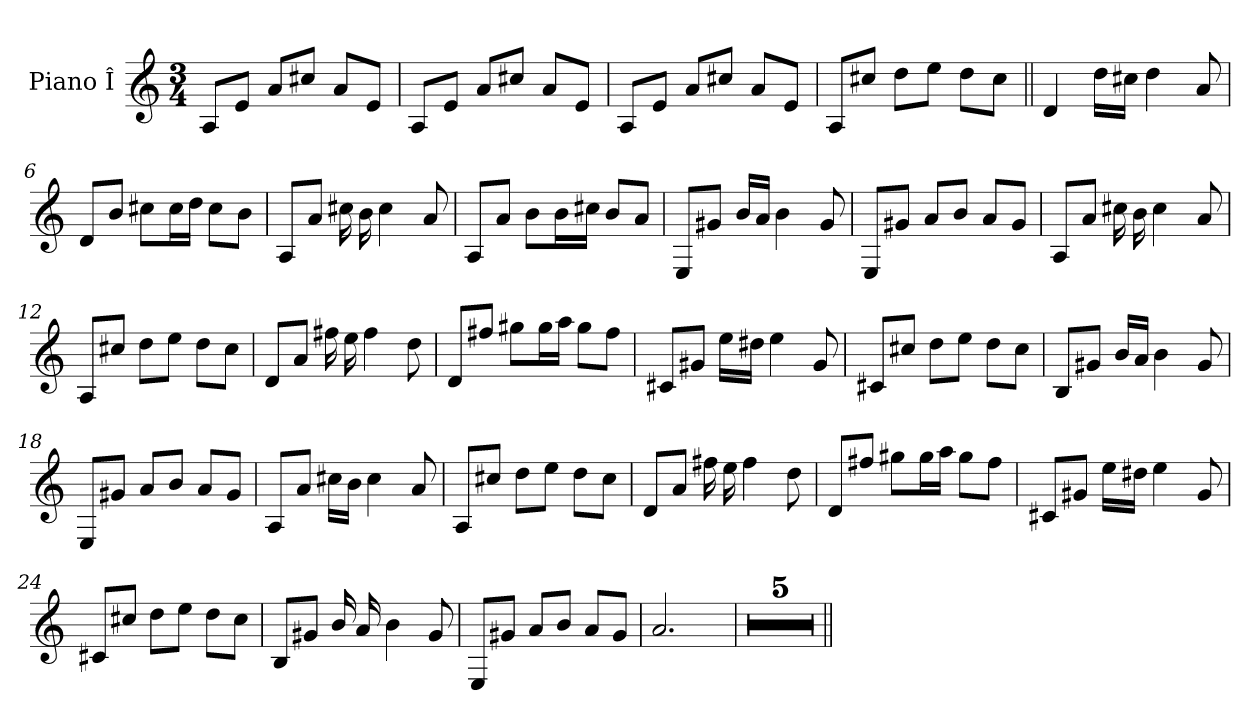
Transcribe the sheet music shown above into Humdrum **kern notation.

**kern
*part1
*staff1
*I"Piano Î
*clefG2
*M3/4
=1
8A/L
8e/J
8a/L
8cc#X/J
8a/L
8e/J
=2
8A/L
8e/J
8a/L
8cc#X/J
8a/L
8e/J
=3
8A/L
8e/J
8a/L
8cc#X/J
8a/L
8e/J
=4
8A/L
8cc#X/J
8dd\L
8ee\J
8dd\L
8cc#\J
=5||
4d/
16dd\LL
16cc#X\JJ
4dd\
8a/
!!LO:LB:g=z
=6
8d/L
8b/J
8cc#X\L
16cc#\K
16dd\Jk
8cc#\L
8b\J
=7
8A/L
8a/J
16cc#X\KK
16b\kk
4cc#\
8a/
=8
8A/L
8a/J
8b\L
16b\L
16cc#X\JJ
8b/L
8a/J
=9
8E/L
8g#X/J
16b/LL
16a/JJ
4b\
8g#/
=10
8E/L
8g#X/J
8a/L
8b/J
8a/L
8g#/J
!!LO:LB:g=z
=11
8A/L
8a/J
16cc#X\KK
16b\kk
4cc#\
8a/
=12
8A/L
8cc#X/J
8dd\L
8ee\J
8dd\L
8cc#\J
=13
8d/L
8a/J
16ff#X\KK
16ee\kk
4ff#\
8dd\
=14
8d/L
8ff#X/J
8gg#X\L
16gg#\K
16aa\Jk
8gg#\L
8ff#\J
=15
8c#X/L
8g#X/J
16ee\LL
16dd#X\JJ
4ee\
8g#/
!!LO:LB:g=z
=16
8c#X/L
8cc#X/J
8dd\L
8ee\J
8dd\L
8cc#\J
=17
8B/L
8g#X/J
16b/LL
16a/JJ
4b\
8g#/
=18
8E/L
8g#X/J
8a/L
8b/J
8a/L
8g#/J
=19
8A/L
8a/J
16cc#X\LL
16b\JJ
4cc#\
8a/
=20
8A/L
8cc#X/J
8dd\L
8ee\J
8dd\L
8cc#\J
!!LO:LB:g=z
=21
8d/L
8a/J
16ff#X\KK
16ee\kk
4ff#\
8dd\
=22
8d/L
8ff#X/J
8gg#X\L
16gg#\K
16aa\Jk
8gg#\L
8ff#\J
=23
8c#X/L
8g#X/J
16ee\LL
16dd#X\JJ
4ee\
8g#/
=24
8c#X/L
8cc#X/J
8dd\L
8ee\J
8dd\L
8cc#\J
=25
8B/L
8g#X/J
16b/KK
16a/kk
4b\
8g#/
!!LO:LB:g=z
=26
8E/L
8g#X/J
8a/L
8b/J
8a/L
8g#/J
=27
2.a/
=28
2.r
=29
2.r
=30
2.r
=31
2.r
=32
2.r
=||
*-
